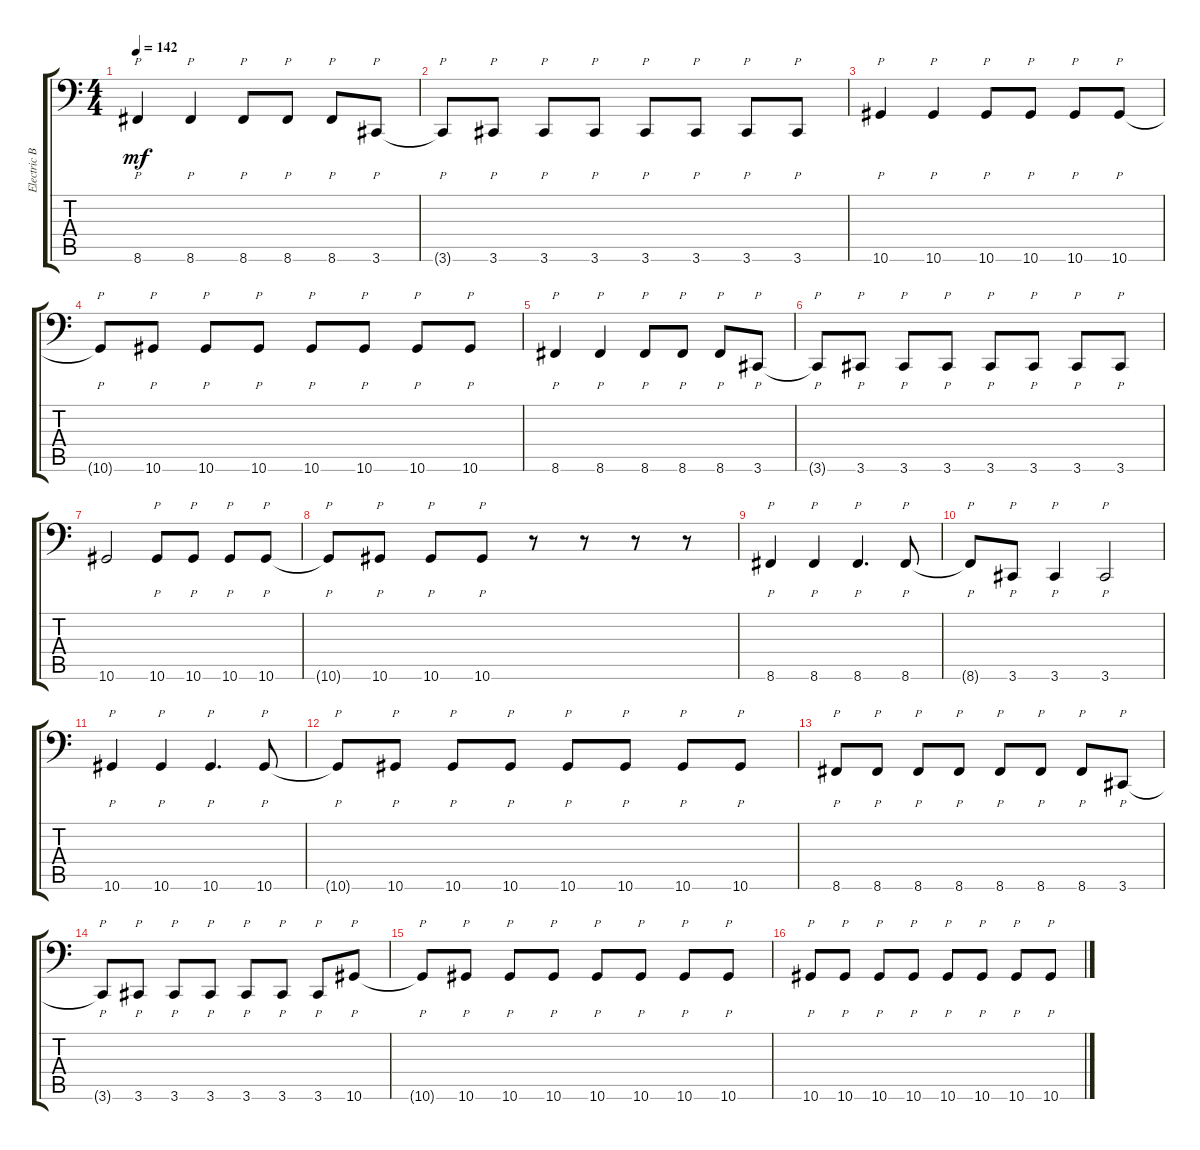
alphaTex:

\track ("Electric Bass" "Electric B") {instrument electricbassfinger}
\staff {score tabs}
\tuning (C3 G2 D2 A1 E1 Bb0) {hide}
\ts (4 4)
\tempo 142
\clef f4
\ks c
8.6.4{p dy mf} 8.6.4{p} 8.6.8{p} 8.6.8{p} 8.6.8{p} 3.6.8{p} |
3.6{t}.8{p} 3.6.8{p} 3.6.8{p} 3.6.8{p} 3.6.8{p} 3.6.8{p} 3.6.8{p} 3.6.8{p} |
10.6.4{p} 10.6.4{p} 10.6.8{p} 10.6.8{p} 10.6.8{p} 10.6.8{p} |
10.6{t}.8{p} 10.6.8{p} 10.6.8{p} 10.6.8{p} 10.6.8{p} 10.6.8{p} 10.6.8{p} 10.6.8{p} |
8.6.4{p} 8.6.4{p} 8.6.8{p} 8.6.8{p} 8.6.8{p} 3.6.8{p} |
3.6{t}.8{p} 3.6.8{p} 3.6.8{p} 3.6.8{p} 3.6.8{p} 3.6.8{p} 3.6.8{p} 3.6.8{p} |
10.6.2 10.6.8{p} 10.6.8{p} 10.6.8{p} 10.6.8{p} |
10.6{t}.8{p} 10.6.8{p} 10.6.8{p} 10.6.8{p} r.8 r.8 r.8 r.8 |
8.6.4{p} 8.6.4{p} 8.6.4{p d} 8.6.8{p} |
8.6{t}.8{p} 3.6.8{p} 3.6.4{p} 3.6.2{p} |
10.6.4{p} 10.6.4{p} 10.6.4{p d} 10.6.8{p} |
10.6{t}.8{p} 10.6.8{p} 10.6.8{p} 10.6.8{p} 10.6.8{p} 10.6.8{p} 10.6.8{p} 10.6.8{p} |
8.6.8{p} 8.6.8{p} 8.6.8{p} 8.6.8{p} 8.6.8{p} 8.6.8{p} 8.6.8{p} 3.6.8{p} |
3.6{t}.8{p} 3.6.8{p} 3.6.8{p} 3.6.8{p} 3.6.8{p} 3.6.8{p} 3.6.8{p} 10.6.8{p} |
10.6{t}.8{p} 10.6.8{p} 10.6.8{p} 10.6.8{p} 10.6.8{p} 10.6.8{p} 10.6.8{p} 10.6.8{p} |
10.6.8{p} 10.6.8{p} 10.6.8{p} 10.6.8{p} 10.6.8{p} 10.6.8{p} 10.6.8{p} 10.6.8{p}
